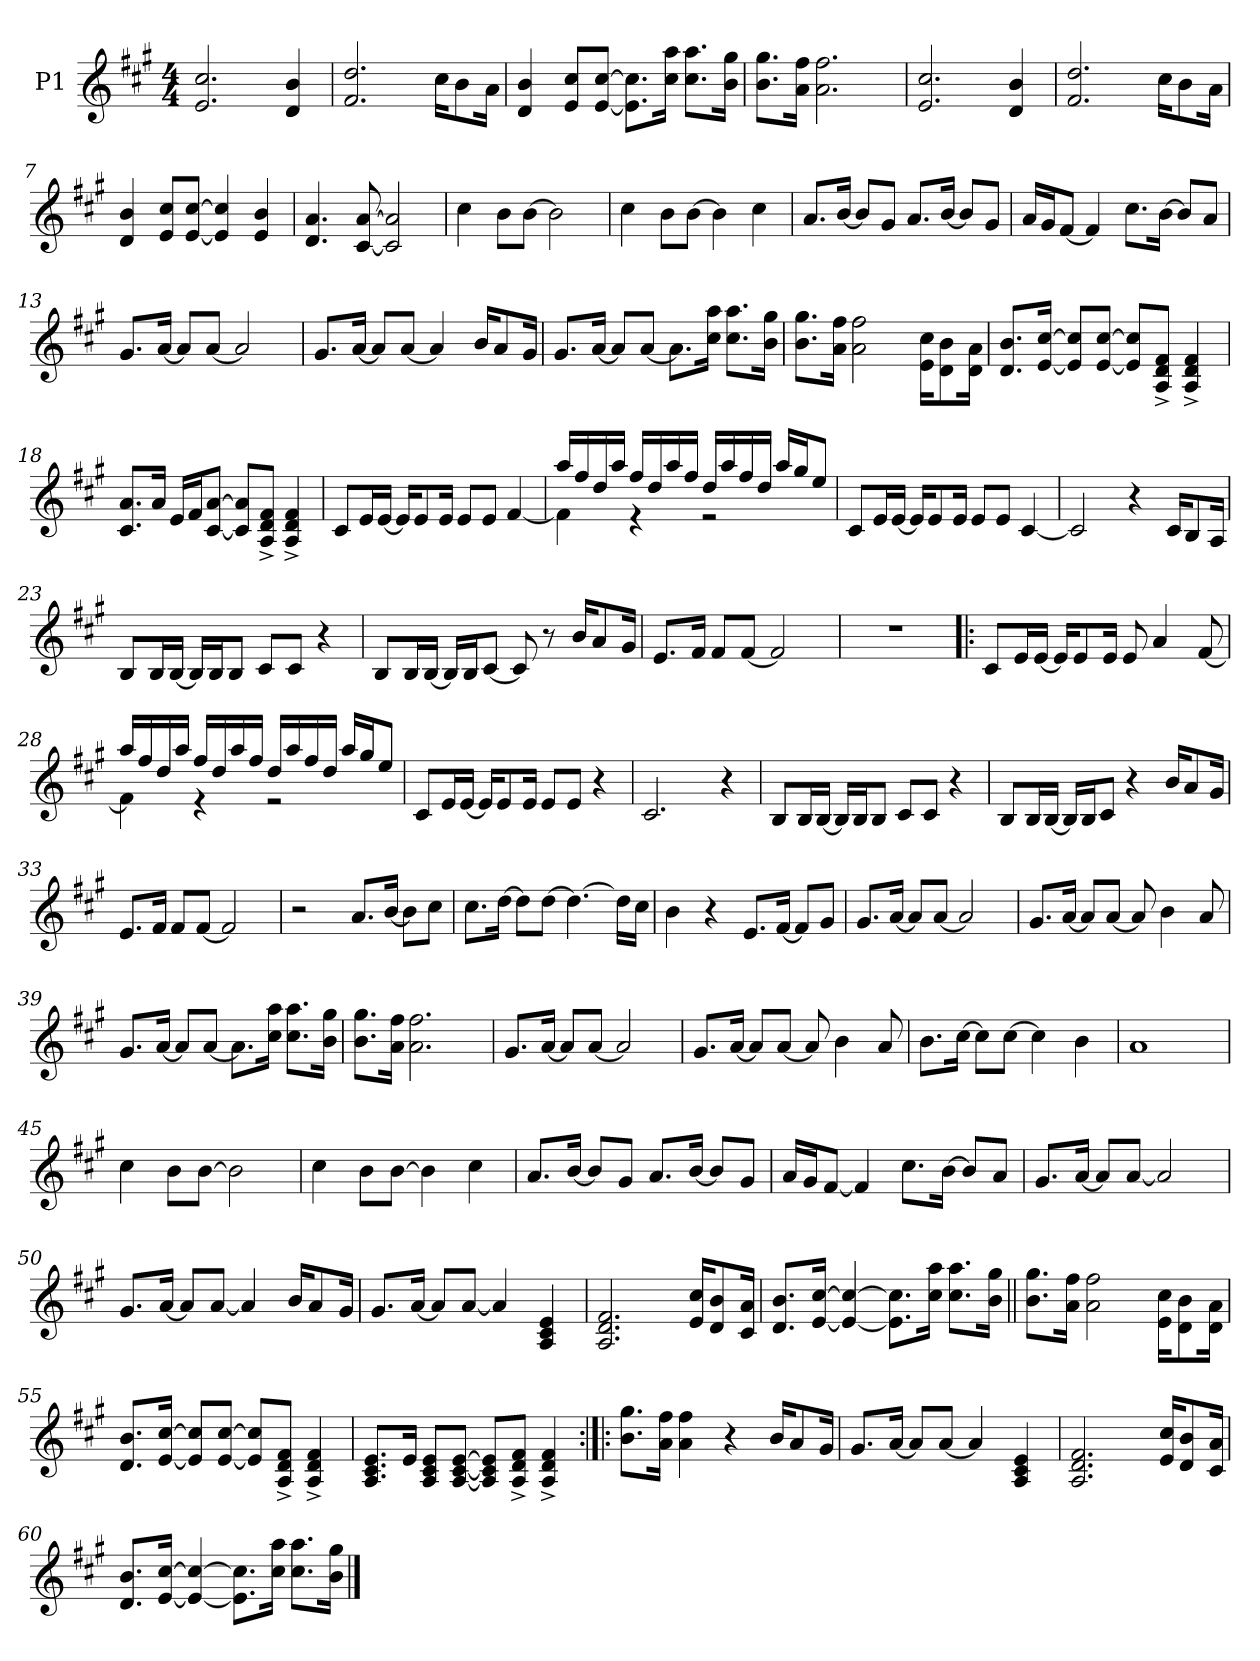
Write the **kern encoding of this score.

**kern
*part1
*staff1
*I"P1
!!LO:PB:g=z
*clefG2
*k[f#c#g#]
*A:
*M4/4
*MM92
=1
2.ei/ 2.cc#i
4di/ 4bi
=2
2.f#i/ 2.ddi
16cc#i\KL
8bi\
16ai\Jk
=3
4di/ 4bi
8ei/ 8cc#iL
[<8ei/ [>8cc#iJ
8.ei\] 8.cc#i]L
16cc#i\ 16aaiJk
8.cc#i\ 8.aaiL
16bi\ 16gg#iJk
=4
8.bi\ 8.gg#iL
16ai\ 16ff#iJk
2.ai\ 2.ff#i
=5
2.ei/ 2.cc#i
4di/ 4bi
=6
2.f#i/ 2.ddi
16cc#i\KL
8bi\
16ai\Jk
!!LO:LB:g=z
=7
4di/ 4bi
8ei/ 8cc#iL
[<8ei/ [>8cc#iJ
4ei/] 4cc#i]
4ei/ 4bi
=8
4.di/ 4.ai
[<8c#i/ [>8ai
2c#i/] 2ai]
=9
4cc#i\
8bi\L
[>8bi\J
2bi\]
=10
4cc#i\
8bi\L
[>8bi\J
4bi\]
4cc#i\
=11
8.ai/L
[<16bi/Jk
8bi/L]
8g#i/J
8.ai/L
[<16bi/Jk
8bi/L]
8g#i/J
!!LO:LB:g=z
=12
16ai/LL
16g#i/J
[<8f#i/J
4f#i/]
8.cc#i\L
[>16bi\Jk
8bi/L]
8ai/J
=13
8.g#i/L
[<16ai/Jk
8ai/L]
[<8ai/J
2ai/]
=14
8.g#i/L
[<16ai/Jk
8ai/L]
[>8ai/J
4ai/]
16bi/KL
8ai/
16g#i/Jk
=15
8.g#i/L
[<16ai/Jk
8ai/L]
[>8ai/J
8.ai\L]
16cc#i\ 16aaiJk
8.cc#i\ 8.aaiL
16bi\ 16gg#iJk
!!LO:LB:g=z
=16
8.bi\ 8.gg#iL
16ai\ 16ff#iJk
2ai\ 2ff#i
16ei\ 16cc#iKL
8di\ 8bi
16di\ 16aiJk
=17
8.di/ 8.biL
[<16ei/ [>16cc#iJk
8ei/] 8cc#i]L
[<8ei/ [>8cc#iJ
8ei/] 8cc#i]L
8Ai/^ 8di^ 8f#i^J
4Ai/^ 4di^ 4f#i^
=18
8.c#i/ 8.aiL
16ai/Jk
16ei/LL
16f#i/J
[<8c#i/ [>8aiJ
8c#i/] 8ai]L
8Ai/^ 8di^ 8f#i^J
4Ai/^ 4di^ 4f#i^
=19
8c#i/L
16ei/L
[<16ei/JJ
16ei/KL]
8ei/
16ei/Jk
8ei/L
8ei/J
[>4f#i/
!!LO:LB:g=z
=20
*^
16aai/LL	4f#i\]
16ff#i/	.
16ddi/	.
16aai/JJ	.
16ff#i/LL	4r
16ddi/	.
16aai/	.
16ff#i/JJ	.
16ddi/LL	2r
16aai/	.
16ff#i/	.
16ddi/JJ	.
16aai/LL	.
16gg#i/J	.
8eei/J	.
*v	*v
=21
8c#i/L
16ei/L
[<16ei/JJ
16ei/KL]
8ei/
16ei/Jk
8ei/L
8ei/J
[<4c#i/
=22
2c#i/]
4r
16c#i/KL
8Bi/
16Ai/Jk
=23
8Bi/L
16Bi/L
[<16Bi/JJ
16Bi/LL]
16Bi/J
8Bi/J
8c#i/L
8c#i/J
4r
!!LO:LB:g=z
=24
8Bi/L
16Bi/L
[<16Bi/JJ
16Bi/LL]
16Bi/J
[<8c#i/J
8c#i/]
8r
16bi/KL
8ai/
16g#i/Jk
=25
8.ei/L
16f#i/Jk
8f#i/L
[<8f#i/J
2f#i/]
=26
1r
=27!|:
8c#i/L
16ei/L
[<16ei/JJ
16ei/KL]
8ei/
16ei/Jk
8ei/
4ai/
[<8f#i/
!!LO:LB:g=z
=28
*^
16aai/LL	4f#i\]
16ff#i/	.
16ddi/	.
16aai/JJ	.
16ff#i/LL	4r
16ddi/	.
16aai/	.
16ff#i/JJ	.
16ddi/LL	2r
16aai/	.
16ff#i/	.
16ddi/JJ	.
16aai/LL	.
16gg#i/J	.
8eei/J	.
*v	*v
=29
8c#i/L
16ei/L
[<16ei/JJ
16ei/KL]
8ei/
16ei/Jk
8ei/L
8ei/J
4r
=30
2.c#i/
4r
=31
8Bi/L
16Bi/L
[<16Bi/JJ
16Bi/LL]
16Bi/J
8Bi/J
8c#i/L
8c#i/J
4r
!!LO:LB:g=z
=32
8Bi/L
16Bi/L
[<16Bi/JJ
16Bi/LL]
16Bi/J
8c#i/J
4r
16bi/KL
8ai/
16g#i/Jk
=33
8.ei/L
16f#i/Jk
8f#i/L
[<8f#i/J
2f#i/]
=34
2r
8.ai/L
[<16bi/Jk
8bi\L]
8cc#i\J
=35
8.cc#i\L
[>16ddi\Jk
8ddi\L]
[>8ddi\J
4.ddi\_>
16ddi\LL]
16cc#i\JJ
!!LO:LB:g=z
=36
4bi\
4r
8.ei/L
[<16f#i/Jk
8f#i/L]
8g#i/J
=37
8.g#i/L
[<16ai/Jk
8ai/L]
[<8ai/J
2ai/]
=38
8.g#i/L
[<16ai/Jk
8ai/L]
[<8ai/J
8ai/]
4bi\
8ai/
=39
8.g#i/L
[<16ai/Jk
8ai/L]
[<8ai/J
8.ai\L]
16cc#i\ 16aaiJk
8.cc#i\ 8.aaiL
16bi\ 16gg#iJk
=40
8.bi\ 8.gg#iL
16ai\ 16ff#iJk
2.ai\ 2.ff#i
!!LO:PB:g=z
=41
8.g#i/L
[<16ai/Jk
8ai/L]
[<8ai/J
2ai/]
=42
8.g#i/L
[<16ai/Jk
8ai/L]
[<8ai/J
8ai/]
4bi\
8ai/
=43
8.bi\L
[>16cc#i\Jk
8cc#i\L]
[>8cc#i\J
4cc#i\]
4bi\
=44
1ai
=45
4cc#i\
8bi\L
[>8bi\J
2bi\]
!!LO:LB:g=z
=46
4cc#i\
8bi\L
[>8bi\J
4bi\]
4cc#i\
=47
8.ai/L
[<16bi/Jk
8bi/L]
8g#i/J
8.ai/L
[<16bi/Jk
8bi/L]
8g#i/J
=48
16ai/LL
16g#i/J
[<8f#i/J
4f#i/]
8.cc#i\L
[>16bi\Jk
8bi/L]
8ai/J
=49
8.g#i/L
[<16ai/Jk
8ai/L]
[<8ai/J
2ai/]
!!LO:LB:g=z
=50
8.g#i/L
[<16ai/Jk
8ai/L]
[>8ai/J
4ai/]
16bi/KL
8ai/
16g#i/Jk
=51
8.g#i/L
[<16ai/Jk
8ai/L]
[>8ai/J
4ai/]
4Ai/ 4c#i 4ei
=52
2.Ai/ 2.di 2.f#i
16ei/ 16cc#iKL
8di/ 8bi
16c#i/ 16aiJk
=53
8.di/ 8.biL
[<16ei/ [>16cc#iJk
4ei/_< 4cc#i_>
8.ei\] 8.cc#i]L
16cc#i\ 16aaiJk
8.cc#i\ 8.aaiL
16bi\ 16gg#iJk
!!LO:LB:g=z
=54||
8.bi\ 8.gg#iL
16ai\ 16ff#iJk
2ai\ 2ff#i
16ei\ 16cc#iKL
8di\ 8bi
16di\ 16aiJk
=55
8.di/ 8.biL
[<16ei/ [>16cc#iJk
8ei/] 8cc#i]L
[<8ei/ [>8cc#iJ
8ei/] 8cc#i]L
8Ai/^ 8di^ 8f#i^J
4Ai/^ 4di^ 4f#i^
=56
8.Ai/ 8.c#i 8.eiL
16ei/Jk
8Ai/ 8c#i 8eiL
[<8Ai/ [<8c#i [>8eiJ
8Ai/] 8c#i] 8ei]L
8Ai/^ 8di^ 8f#i^J
4Ai/^ 4di^ 4f#i^
!!LO:LB:g=z
=57:|!|:
8.bi\ 8.gg#iL
16ai\ 16ff#iJk
4ai\ 4ff#i
4r
16bi/KL
8ai/
16g#i/Jk
=58
8.g#i/L
[<16ai/Jk
8ai/L]
[>8ai/J
4ai/]
4Ai/ 4c#i 4ei
=59
2.Ai/ 2.di 2.f#i
16ei/ 16cc#iKL
8di/ 8bi
16c#i/ 16aiJk
=60
8.di/ 8.biL
[<16ei/ [>16cc#iJk
4ei/_< 4cc#i_>
8.ei\] 8.cc#i]L
16cc#i\ 16aaiJk
8.cc#i\ 8.aaiL
16bi\ 16gg#iJk
==
*-
